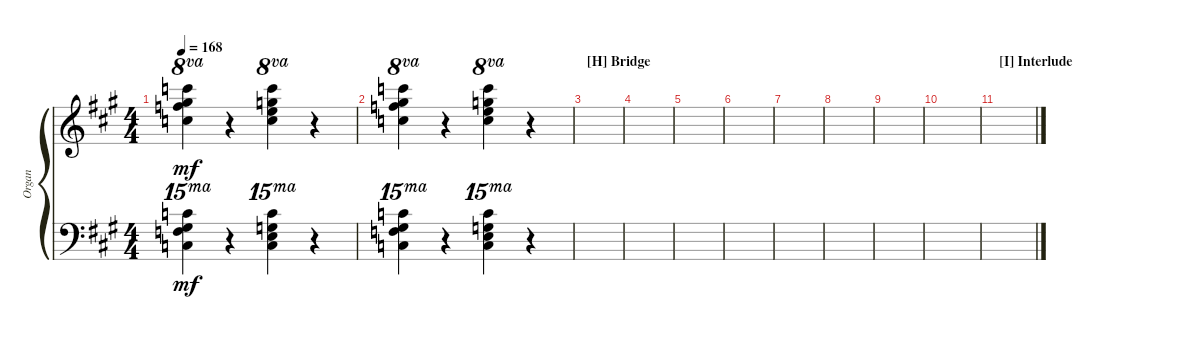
\defaultSystemsLayout 4
\bracketExtendMode groupsimilarinstruments
\otherSystemsTrackNameOrientation horizontal
\track ("Organ" "Organ") {instrument drawbarorgan}
\staff {score}
\tuning (E4 B3 G3 D3 A2 E2)
\ts (4 4)
\tempo 168
\clef g2
\ks a
(39.5{acc forcenatural} 39.4{acc forcenatural} 37.3{acc #} 37.2{acc forcenatural}).4{ot 8va dy mf} r.4 (34.4{acc forcenatural} 32.1{acc forcenatural} 33.3{acc forcenatural} 32.2{acc forcenatural}).4{ot 8va} r.4 |
(39.5{acc forcenatural} 39.4{acc forcenatural} 37.3{acc #} 37.2{acc forcenatural}).4{ot 8va} r.4 (34.4{acc forcenatural} 32.1{acc forcenatural} 33.3{acc forcenatural} 32.2{acc forcenatural}).4{ot 8va} r.4 |
\section ("H" "Bridge")
|
|
|
|
|
|
|
|
\section ("I" "Interlude")
|
|
|
|
|
\staff {score}
\tuning (E4 B3 G3 D3 A2 E2)
\clef f4
\ottava regular
\simile none
\ks a
(27.5{acc forcenatural} 27.4{acc forcenatural} 25.3{acc #} 25.2{acc forcenatural}).4{ot 15ma dy mf} r.4 (22.4{acc forcenatural} 20.1{acc forcenatural} 21.3{acc forcenatural} 20.2{acc forcenatural}).4{ot 15ma} r.4 |
(27.5{acc forcenatural} 27.4{acc forcenatural} 25.3{acc #} 25.2{acc forcenatural}).4{ot 15ma} r.4 (22.4{acc forcenatural} 20.1{acc forcenatural} 21.3{acc forcenatural} 20.2{acc forcenatural}).4{ot 15ma} r.4 |
|
|
|
|
|
|
|
|
|
|
|
|
|
